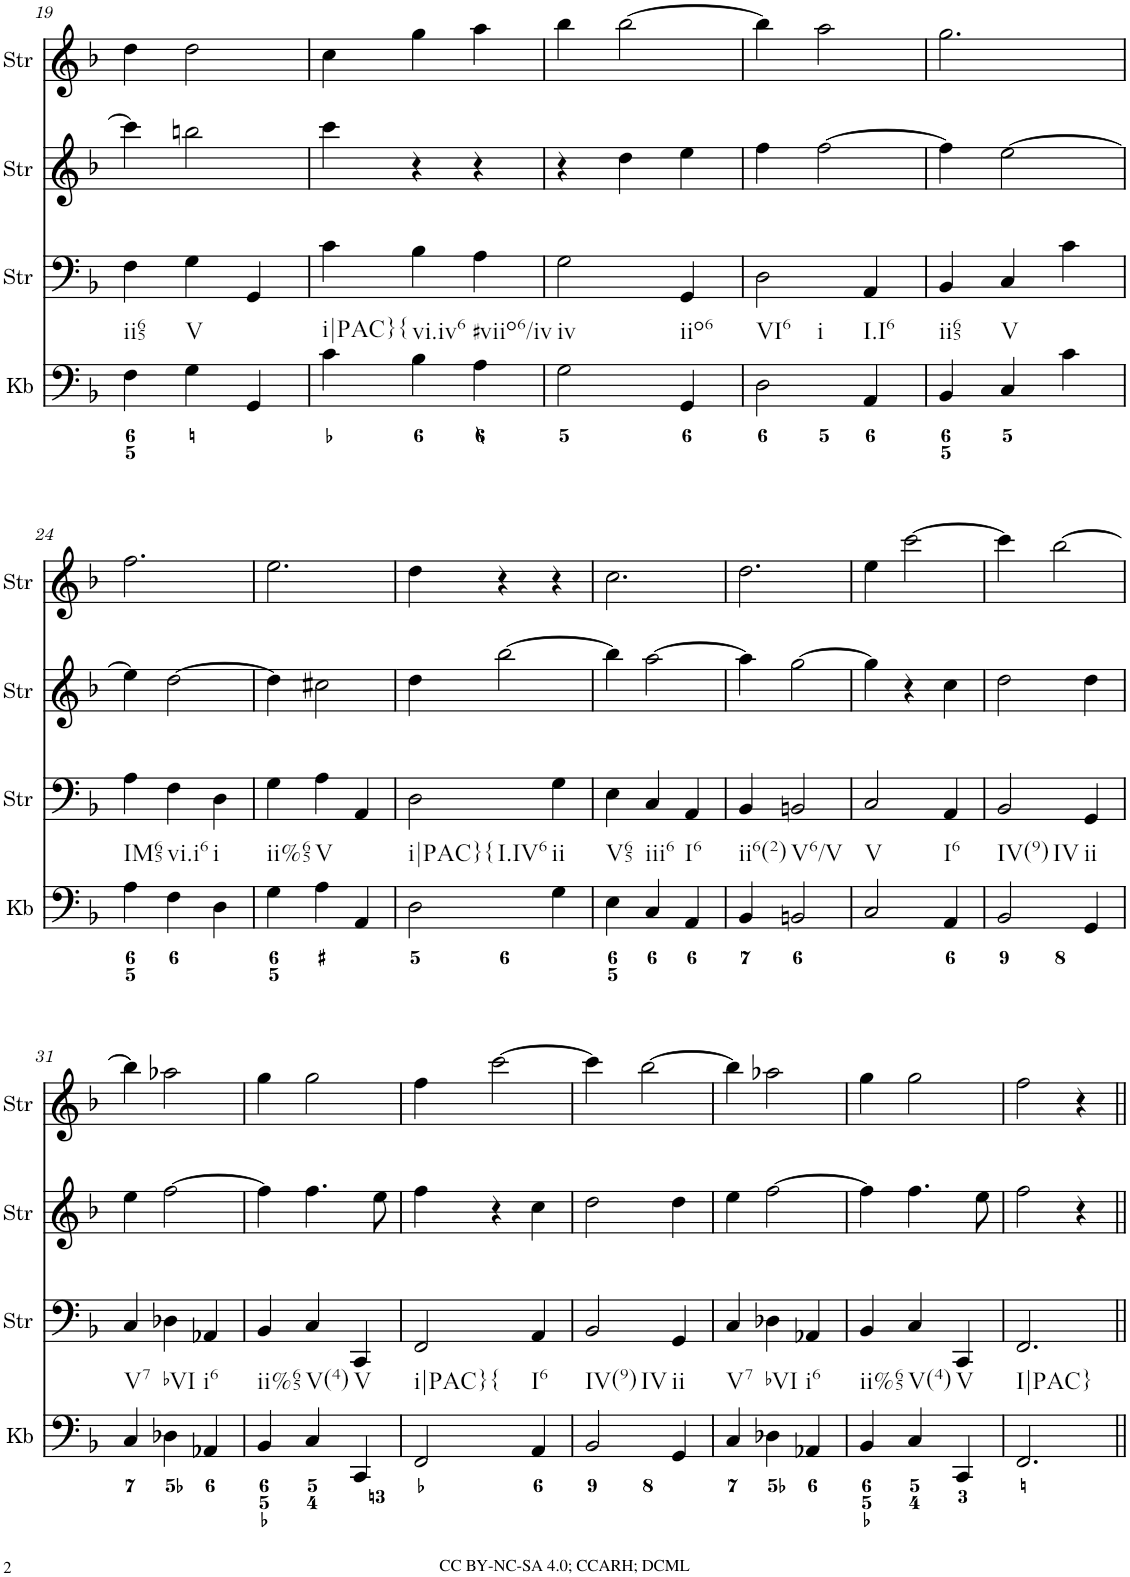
**kern	**kern	**kern	**kern
*part4	*part3	*part2	*part1
*staff4	*staff3	*staff2	*staff1
*I"Keyboard	*I"StringInstrument	*I"StringInstrument	*I"StringInstrument
*I'Kb	*I'Str	*I'Str	*I'Str
!!LO:PB:g=z
*clefF4	*clefF4	*clefG2	*clefG2
*k[b-]	*k[b-]	*k[b-]	*k[b-]
*M3/4	*M3/4	*M3/4	*M3/4
=19	=19	=19	=19
!LO:TX:b:t=ii65	!	!	!
4F\	4F\	4ccc\]	4dd\
!LO:TX:b:t=V	!	!	!
4G\	4G\	2bbn\	2dd\
4GG/	4GG/	.	.
=20	=20	=20	=20
!LO:TX:b:t=i|PAC}{	!	!	!
4c\	4c\	4ccc\	4cc\
!LO:TX:b:t=vi.iv6	!	!	!
4B-\	4B-\	4r	4gg\
!LO:TX:b:t=#viio6/iv	!	!	!
4A\	4A\	4r	4aa\
=21	=21	=21	=21
!LO:TX:b:t=iv	!	!	!
2G\	2G\	4r	4bb-\
.	.	4dd\	[2bb-\
!LO:TX:b:t=iio6	!	!	!
4GG/	4GG/	4ee\	.
=22	=22	=22	=22
!LO:TX:b:t=VI6	!	!	!
!LO:TX:b:t=i	!	!	!
2D\	2D\	4ff\	4bb-\]
.	.	[2ff\	2aa\
!LO:TX:b:t=I.I6	!	!	!
4AA/	4AA/	.	.
=23	=23	=23	=23
!LO:TX:b:t=ii65	!	!	!
4BB-/	4BB-/	4ff\]	2.gg\
!LO:TX:b:t=V	!	!	!
4C/	4C/	[2ee\	.
4c\	4c\	.	.
!!LO:LB:g=z
=24	=24	=24	=24
!LO:TX:b:t=IM65	!	!	!
4A\	4A\	4ee\]	2.ff\
!LO:TX:b:t=vi.i6	!	!	!
4F\	4F\	[2dd\	.
!LO:TX:b:t=i	!	!	!
4D\	4D\	.	.
=25	=25	=25	=25
!LO:TX:b:t=ii%65	!	!	!
4G\	4G\	4dd\]	2.ee\
!LO:TX:b:t=V	!	!	!
4A\	4A\	2cc#X\	.
4AA/	4AA/	.	.
=26	=26	=26	=26
!LO:TX:b:t=i|PAC}{	!	!	!
!LO:TX:b:t=I.IV6	!	!	!
2D\	2D\	4dd\	4dd\
.	.	[2bb-\	4r
!LO:TX:b:t=ii	!	!	!
4G\	4G\	.	4r
=27	=27	=27	=27
!LO:TX:b:t=V65	!	!	!
4E\	4E\	4bb-\]	2.cc\
!LO:TX:b:t=iii6	!	!	!
4C/	4C/	[2aa\	.
!LO:TX:b:t=I6	!	!	!
4AA/	4AA/	.	.
=28	=28	=28	=28
!LO:TX:b:t=ii6(2)	!	!	!
4BB-/	4BB-/	4aa\]	2.dd\
!LO:TX:b:t=V6/V	!	!	!
2BBn/	2BBn/	[2gg\	.
=29	=29	=29	=29
!LO:TX:b:t=V	!	!	!
2C/	2C/	4gg\]	4ee\
.	.	4r	[2ccc\
!LO:TX:b:t=I6	!	!	!
4AA/	4AA/	4cc\	.
=30	=30	=30	=30
!LO:TX:b:t=IV(9)	!	!	!
!LO:TX:b:t=IV	!	!	!
2BB-/	2BB-/	2dd\	4ccc\]
.	.	.	[2bb-\
!LO:TX:b:t=ii	!	!	!
4GG/	4GG/	4dd\	.
!!LO:LB:g=z
=31	=31	=31	=31
!LO:TX:b:t=V7	!	!	!
4C/	4C/	4ee\	4bb-\]
!LO:TX:b:t=bVI	!	!	!
4D-X\	4D-X\	[2ff\	2aa-X\
!LO:TX:b:t=i6	!	!	!
4AA-X/	4AA-X/	.	.
=32	=32	=32	=32
!LO:TX:b:t=ii%65	!	!	!
4BB-/	4BB-/	4ff\]	4gg\
!LO:TX:b:t=V(4)	!	!	!
4C/	4C/	4.ff\	2gg\
!LO:TX:b:t=V	!	!	!
4CC/	4CC/	.	.
.	.	8ee\	.
=33	=33	=33	=33
!LO:TX:b:t=i|PAC}	!	!	!
!LO:TX:b:t={	!	!	!
2FF/	2FF/	4ff\	4ff\
.	.	4r	[2ccc\
!LO:TX:b:t=I6	!	!	!
4AA/	4AA/	4cc\	.
=34	=34	=34	=34
!LO:TX:b:t=IV(9)	!	!	!
!LO:TX:b:t=IV	!	!	!
2BB-/	2BB-/	2dd\	4ccc\]
.	.	.	[2bb-\
!LO:TX:b:t=ii	!	!	!
4GG/	4GG/	4dd\	.
=35	=35	=35	=35
!LO:TX:b:t=V7	!	!	!
4C/	4C/	4ee\	4bb-\]
!LO:TX:b:t=bVI	!	!	!
4D-X\	4D-X\	[2ff\	2aa-X\
!LO:TX:b:t=i6	!	!	!
4AA-X/	4AA-X/	.	.
=36	=36	=36	=36
!LO:TX:b:t=ii%65	!	!	!
4BB-/	4BB-/	4ff\]	4gg\
!LO:TX:b:t=V(4)	!	!	!
4C/	4C/	4.ff\	2gg\
!LO:TX:b:t=V	!	!	!
4CC/	4CC/	.	.
.	.	8ee\	.
=37	=37	=37	=37
!LO:TX:b:t=I|PAC}	!	!	!
2.FF/	2.FF/	2ff\	2ff\
.	.	4r	4r
=||	=||	=||	=||
*-	*-	*-	*-
